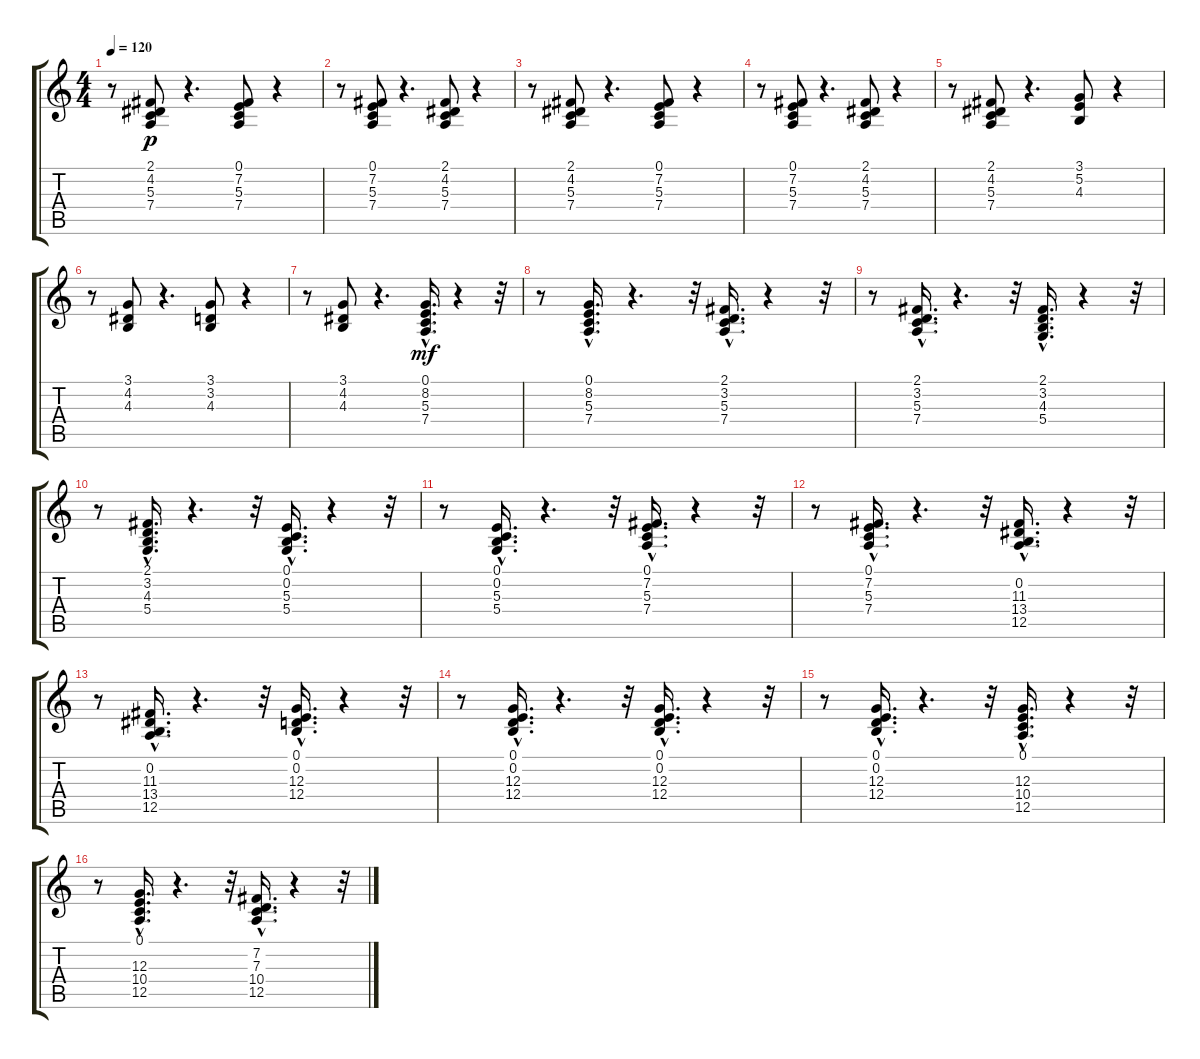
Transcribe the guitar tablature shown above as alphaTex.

\track "" {instrument electricpiano1}
\staff {score tabs}
\tuning (E4 B3 G3 D3 A2 E2) {hide}
\ts (4 4)
\tempo 120
\clef g2
\ks c
r.8{dy p} (2.1 4.2 5.3 7.4).8 r.4{d} (0.1 7.2 5.3 7.4).8 r.4 |
r.8 (0.1 7.2 5.3 7.4).8 r.4{d} (2.1 4.2 5.3 7.4).8 r.4 |
r.8 (2.1 4.2 5.3 7.4).8 r.4{d} (0.1 7.2 5.3 7.4).8 r.4 |
r.8 (0.1 7.2 5.3 7.4).8 r.4{d} (2.1 4.2 5.3 7.4).8 r.4 |
r.8 (2.1 4.2 5.3 7.4).8 r.4{d} (3.1 5.2 4.3).8 r.4 |
r.8 (3.1 4.2 4.3).8 r.4{d} (3.1 3.2 4.3).8 r.4 |
r.8 (3.1 4.2 4.3).8 r.4{d} (0.1{hac} 8.2{hac} 5.3{hac} 7.4{hac}).16{d dy mf} r.4 r.32 |
r.8 (0.1{hac} 8.2{hac} 5.3{hac} 7.4{hac}).16{d} r.4{d} r.32 (2.1{hac} 3.2{hac} 5.3{hac} 7.4{hac}).16{d} r.4 r.32 |
r.8 (2.1{hac} 3.2{hac} 5.3{hac} 7.4{hac}).16{d} r.4{d} r.32 (2.1{hac} 3.2{hac} 4.3{hac} 5.4{hac}).16{d} r.4 r.32 |
r.8 (2.1{hac} 3.2{hac} 4.3{hac} 5.4{hac}).16{d} r.4{d} r.32 (0.1{hac} 0.2{hac} 5.3{hac} 5.4{hac}).16{d} r.4 r.32 |
r.8 (0.1{hac} 0.2{hac} 5.3{hac} 5.4{hac}).16{d} r.4{d} r.32 (0.1{hac} 7.2{hac} 5.3{hac} 7.4{hac}).16{d} r.4 r.32 |
r.8 (0.1{hac} 7.2{hac} 5.3{hac} 7.4{hac}).16{d} r.4{d} r.32 (0.2{hac} 11.3{hac} 13.4{hac} 12.5{hac}).16{d} r.4 r.32 |
r.8 (0.2{hac} 11.3{hac} 13.4{hac} 12.5{hac}).16{d} r.4{d} r.32 (0.1{hac} 0.2{hac} 12.3{hac} 12.4{hac}).16{d} r.4 r.32 |
r.8 (0.1{hac} 0.2{hac} 12.3{hac} 12.4{hac}).16{d} r.4{d} r.32 (0.1{hac} 0.2{hac} 12.3{hac} 12.4{hac}).16{d} r.4 r.32 |
r.8 (0.1{hac} 0.2{hac} 12.3{hac} 12.4{hac}).16{d} r.4{d} r.32 (0.1{hac} 12.3{hac} 10.4{hac} 12.5{hac}).16{d} r.4 r.32 |
r.8 (0.1{hac} 12.3{hac} 10.4{hac} 12.5{hac}).16{d} r.4{d} r.32 (7.2{hac} 7.3{hac} 10.4{hac} 12.5{hac}).16{d} r.4 r.32
